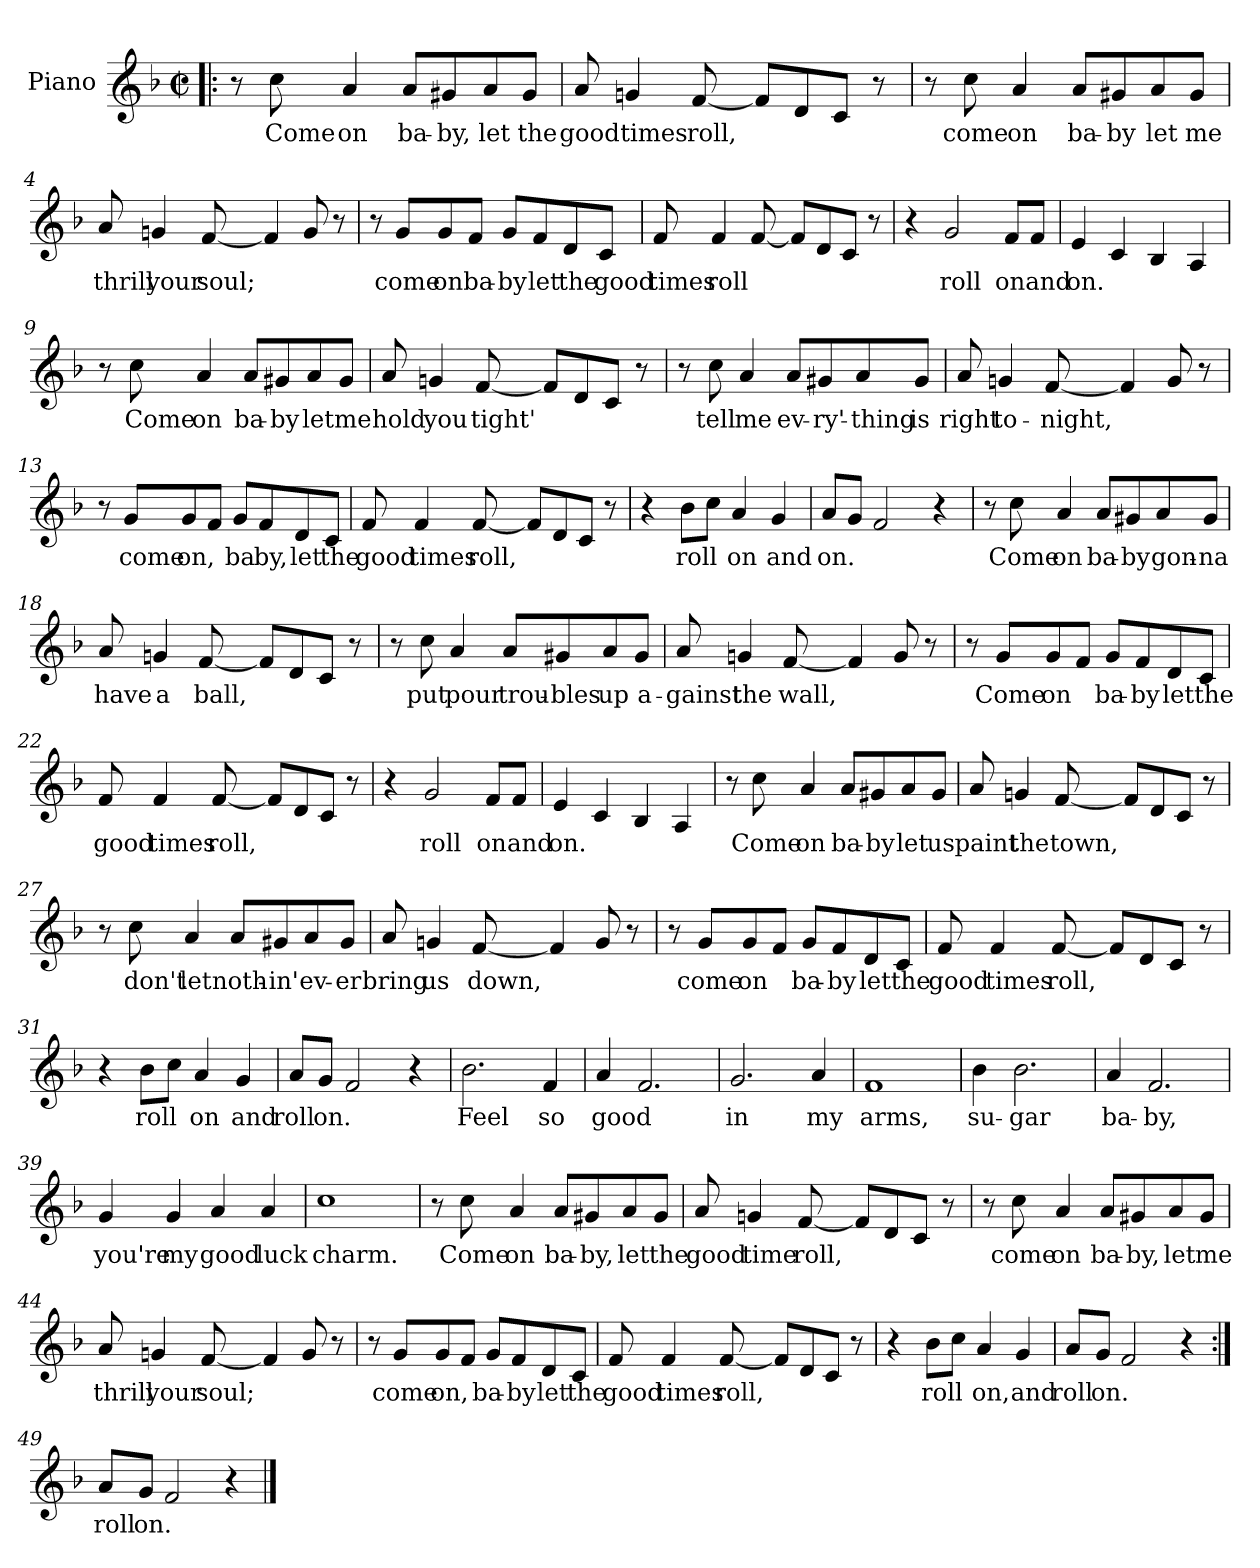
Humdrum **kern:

**kern	**text
*part1	*part1
*staff1	*staff1
*I"Piano	*
*I'Pno.	*
*clefG2	*
*k[b-]	*
*F:	*
*M2/2	*
*met(c|)	*
=1!|:	=1!|:
8r	.
8cc\	Come
4a/	on
8a/L	ba-
8g#X/	-by,
8a/	let
8g#/J	the
=2	=2
8a/	good
4gn/	times
[8f/	roll,
8f/L]	.
8d/	.
8c/J	.
8r	.
=3	=3
8r	.
8cc\	come
4a/	on
8a/L	ba-
8g#X/	-by
8a/	let
8g#/J	me
!!LO:LB:g=z
=4	=4
8a/	thrill
4gn/	your
[8f/	soul;
4f/]	.
8g/	.
8r	.
=5	=5
8r	.
8g/L	come
8g/	on
8f/J	ba-
8g/L	-by
8f/	let
8d/	the
8c/J	good
=6	=6
8f/	times
4f/	roll
[8f/	.
8f/L]	.
8d/	.
8c/J	.
8r	.
!!LO:LB:g=z
=7	=7
4r	.
2g/	roll
8f/L	on
8f/J	and
=8	=8
4e/	on.
4c/	.
4B-/	.
4A/	.
=9	=9
8r	.
8cc\	Come
4a/	on
8a/L	ba-
8g#X/	-by
8a/	let
8g#/J	me
=10	=10
8a/	hold
4gn/	you
[8f/	tight'
8f/L]	.
8d/	.
8c/J	.
8r	.
!!LO:LB:g=z
=11	=11
8r	.
8cc\	tell
4a/	me
8a/L	ev-
8g#X/	-ry'-
8a/	-thing
8g#/J	is
=12	=12
8a/	right
4gn/	to-
[8f/	-night,
4f/]	.
8g/	.
8r	.
=13	=13
8r	.
8g/L	come
8g/	on,
8f/J	.
8g/L	ba
8f/	by,
8d/	let
8c/J	the
!!LO:LB:g=z
=14	=14
8f/	good
4f/	times
[8f/	roll,
8f/L]	.
8d/	.
8c/J	.
8r	.
=15	=15
4r	.
8b-\L	roll
8cc\J	.
4a/	on
4g/	and
=16	=16
8a/L	on.
8g/J	.
2f/	.
4r	.
=17	=17
8r	.
8cc\	Come
4a/	on
8a/L	ba-
8g#X/	-by
8a/	gon-
8g#/J	-na
!!LO:LB:g=z
=18	=18
8a/	have
4gn/	a
[8f/	ball,
8f/L]	.
8d/	.
8c/J	.
8r	.
=19	=19
8r	.
8cc\	put
4a/	pour
8a/L	trou-
8g#X/	-bles
8a/	up
8g#/J	a-
=20	=20
8a/	-gainst
4gn/	the
[8f/	wall,
4f/]	.
8g/	.
8r	.
!!LO:LB:g=z
=21	=21
8r	.
8g/L	Come
8g/	on
8f/J	.
8g/L	ba-
8f/	-by
8d/	let
8c/J	the
=22	=22
8f/	good
4f/	times
[8f/	roll,
8f/L]	.
8d/	.
8c/J	.
8r	.
=23	=23
4r	.
2g/	roll
8f/L	on
8f/J	and
=24	=24
4e/	on.
4c/	.
4B-/	.
4A/	.
!!LO:LB:g=z
=25	=25
8r	.
8cc\	Come
4a/	on
8a/L	ba-
8g#X/	-by
8a/	let
8g#/J	us
=26	=26
8a/	paint
4gn/	the
[8f/	town,
8f/L]	.
8d/	.
8c/J	.
8r	.
=27	=27
8r	.
8cc\	don't
4a/	let
8a/L	noth-
8g#X/	-in'
8a/	ev-
8g#/J	-er
!!LO:PB:g=z
=28	=28
8a/	bring
4gn/	us
[8f/	down,
4f/]	.
8g/	.
8r	.
=29	=29
8r	.
8g/L	come
8g/	on
8f/J	.
8g/L	ba-
8f/	-by
8d/	let
8c/J	the
=30	=30
8f/	good
4f/	times
[8f/	roll,
8f/L]	.
8d/	.
8c/J	.
8r	.
!!LO:LB:g=z
=31	=31
4r	.
8b-\L	roll
8cc\J	.
4a/	on
4g/	and
=32	=32
8a/L	roll
8g/J	on.
2f/	.
4r	.
=33	=33
2.b-\	Feel
4f/	so
=34	=34
4a/	good
2.f/	.
!!LO:LB:g=z
=35	=35
2.g/	in
4a/	my
=36	=36
1f	arms,
=37	=37
4b-\	su-
2.b-\	-gar
=38	=38
4a/	ba-
2.f/	-by,
=39	=39
4g/	you're
4g/	my
4a/	good
4a/	luck
=40	=40
1cc	charm.
!!LO:LB:g=z
=41	=41
8r	.
8cc\	Come
4a/	on
8a/L	ba-
8g#X/	-by,
8a/	let
8g#/J	the
=42	=42
8a/	good
4gn/	time
[8f/	roll,
8f/L]	.
8d/	.
8c/J	.
8r	.
=43	=43
8r	.
8cc\	come
4a/	on
8a/L	ba-
8g#X/	-by,
8a/	let
8g#/J	me
!!LO:LB:g=z
=44	=44
8a/	thrill
4gn/	your
[8f/	soul;
4f/]	.
8g/	.
8r	.
=45	=45
8r	.
8g/L	come
8g/	on,
8f/J	.
8g/L	ba-
8f/	-by
8d/	let
8c/J	the
=46	=46
8f/	good
4f/	times
[8f/	roll,
8f/L]	.
8d/	.
8c/J	.
8r	.
!!LO:LB:g=z
=47	=47
4r	.
8b-\L	roll
8cc\J	.
4a/	on,
4g/	and
=48	=48
8a/L	roll
8g/J	on.
2f/	.
4r	.
=49:|!	=49:|!
8a/L	roll
8g/J	on.
2f/	.
4r	.
==	==
*-	*-
